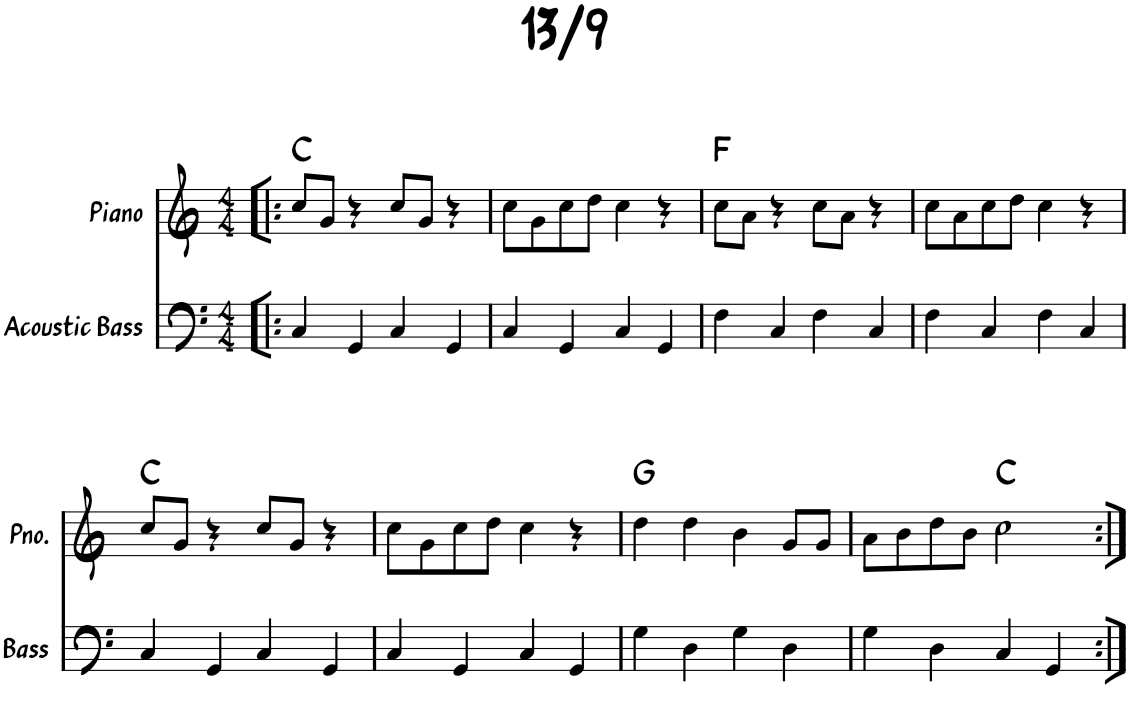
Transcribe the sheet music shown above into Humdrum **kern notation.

**kern	**kern	**harte
*part2	*part1	*part1
*staff2	*staff1	*
*I"Acoustic Bass	*I"Piano	*
*I'Bass	*I'Pno.	*
*clefF4	*clefG2	*
*Trd7c12	*	*
*k[]	*k[]	*
*M4/4	*M4/4	*
=1!|:	=1!|:	=1!|:
4C/	8cc/L	C:maj
.	8g/J	.
4GG/	4r	.
4C/	8cc/L	.
.	8g/J	.
4GG/	4r	.
=2	=2	=2
4C/	8cc\L	.
.	8g\	.
4GG/	8cc\	.
.	8dd\J	.
4C/	4cc\	.
4GG/	4r	.
=3	=3	=3
4F\	8cc\L	F:maj
.	8a\J	.
4C/	4r	.
4F\	8cc\L	.
.	8a\J	.
4C/	4r	.
=4	=4	=4
4F\	8cc\L	.
.	8a\	.
4C/	8cc\	.
.	8dd\J	.
4F\	4cc\	.
4C/	4r	.
!!LO:LB:g=z
=5	=5	=5
4C/	8cc/L	C:maj
.	8g/J	.
4GG/	4r	.
4C/	8cc/L	.
.	8g/J	.
4GG/	4r	.
=6	=6	=6
4C/	8cc\L	.
.	8g\	.
4GG/	8cc\	.
.	8dd\J	.
4C/	4cc\	.
4GG/	4r	.
=7	=7	=7
4G\	4dd\	G:maj
4D\	4dd\	.
4G\	4b\	.
4D\	8g/L	.
.	8g/J	.
=8	=8	=8
4G\	8a\L	.
.	8b\	.
4D\	8dd\	.
.	8b\J	.
4C/	2cc\	C:maj
4GG/	.	.
=:|!	=:|!	=:|!
*-	*-	*-
